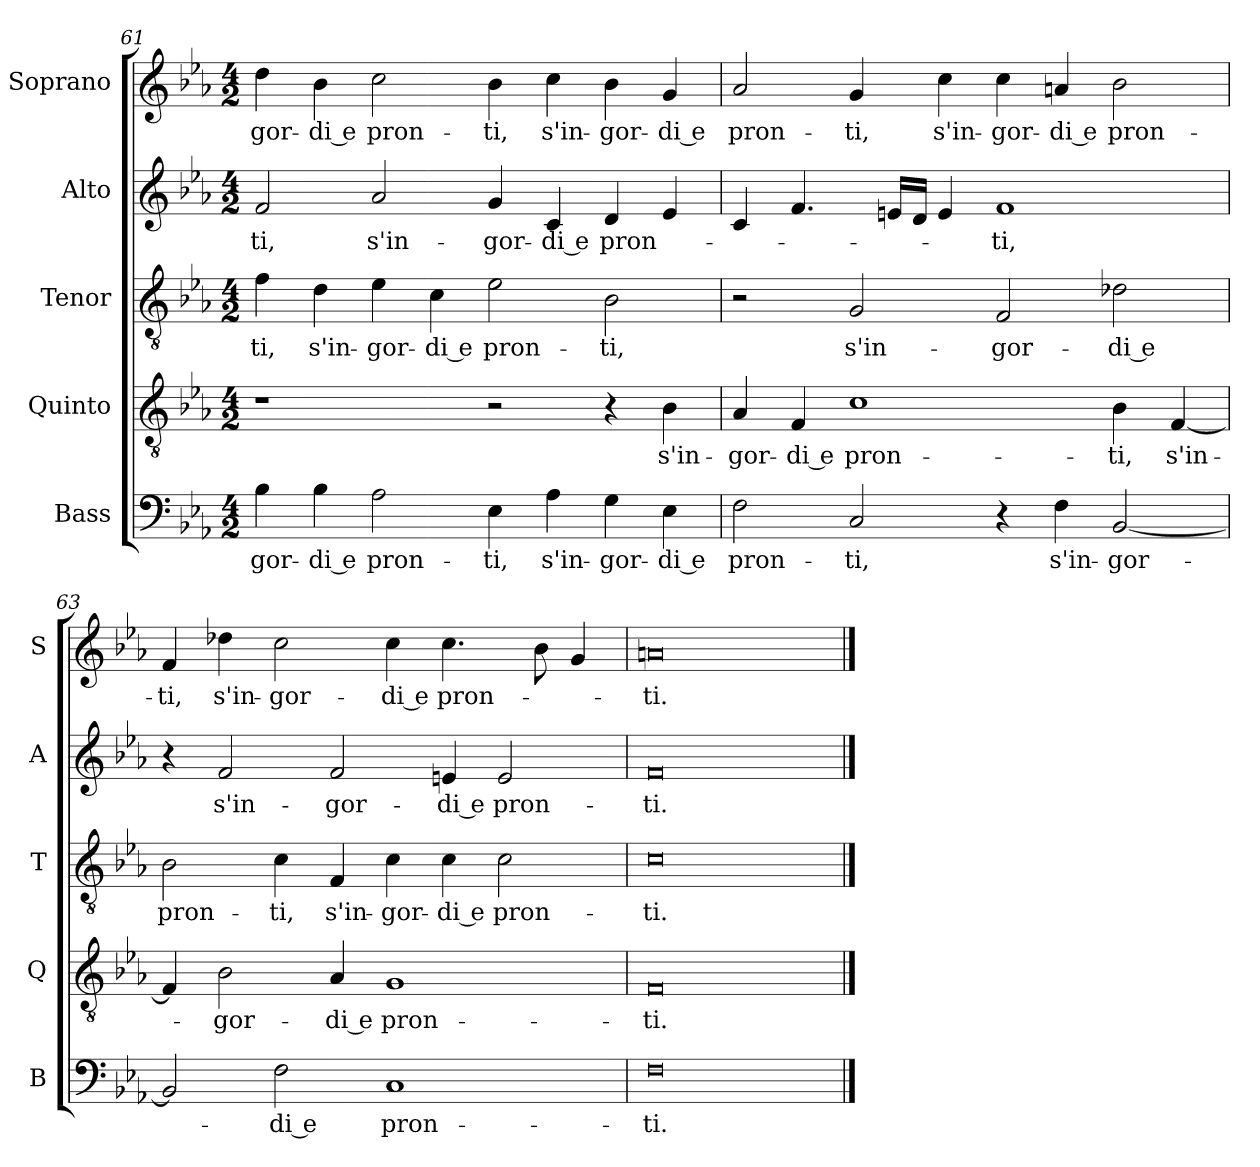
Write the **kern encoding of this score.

**kern	**text	**kern	**text	**kern	**text	**kern	**text	**kern	**text
*part5	*part5	*part4	*part4	*part3	*part3	*part2	*part2	*part1	*part1
*staff5	*staff5	*staff4	*staff4	*staff3	*staff3	*staff2	*staff2	*staff1	*staff1
*I"Bass	*	*I"Quinto	*	*I"Tenor	*	*I"Alto	*	*I"Soprano	*
*I'B	*	*I'Q	*	*I'T	*	*I'A	*	*I'S	*
*clefF4	*	*clefGv2	*	*clefGv2	*	*clefG2	*	*clefG2	*
*k[b-e-a-]	*	*k[b-e-a-]	*	*k[b-e-a-]	*	*k[b-e-a-]	*	*k[b-e-a-]	*
*E-:	*	*E-:	*	*E-:	*	*E-:	*	*E-:	*
*M4/2	*	*M4/2	*	*M4/2	*	*M4/2	*	*M4/2	*
=61	=61	=61	=61	=61	=61	=61	=61	=61	=61
!	!LO:LY:b	!	!	!	!LO:LY:b	!	!LO:LY:b	!	!LO:LY:b
4B-\	-gor-	1r	.	4f\	-ti,	2f/	-ti,	4dd\	-gor-
!	!LO:LY:b	!	!	!	!LO:LY:b	!	!	!	!LO:LY:b
4B-\	-di e	.	.	4d\	s'in-	.	.	4b-\	-di e
!	!LO:LY:b	!	!	!	!LO:LY:b	!	!LO:LY:b	!	!LO:LY:b
2A-\	pron-	.	.	4e-\	-gor-	2a-/	s'in-	2cc\	pron-
!	!	!	!	!	!LO:LY:b	!	!	!	!
.	.	.	.	4c\	-di e	.	.	.	.
!	!LO:LY:b	!	!	!	!LO:LY:b	!	!LO:LY:b	!	!LO:LY:b
4E-\	-ti,	2r	.	2e-\	pron-	4g/	-gor-	4b-\	-ti,
!	!LO:LY:b	!	!	!	!	!	!LO:LY:b	!	!LO:LY:b
4A-\	s'in-	.	.	.	.	4c/	-di e	4cc\	s'in-
!	!LO:LY:b	!	!	!	!LO:LY:b	!	!LO:LY:b	!	!LO:LY:b
4G\	-gor-	4r	.	2B-\	-ti,	4d/	pron-	4b-\	-gor-
!	!LO:LY:b	!	!LO:LY:b	!	!	!	!	!	!LO:LY:b
4E-\	-di e	4B-\	s'in-	.	.	4e-/	.	4g/	-di e
=62	=62	=62	=62	=62	=62	=62	=62	=62	=62
!	!LO:LY:b	!	!LO:LY:b	!	!	!	!	!	!LO:LY:b
2F\	pron-	4A-/	-gor-	2r	.	4c/	.	2a-/	pron-
!	!	!	!LO:LY:b	!	!	!	!	!	!
.	.	4F/	-di e	.	.	4.f/	.	.	.
!	!LO:LY:b	!	!LO:LY:b	!	!LO:LY:b	!	!	!	!LO:LY:b
2C/	-ti,	1c	pron-	2G/	s'in-	.	.	4g/	-ti,
.	.	.	.	.	.	16en/LL	.	.	.
.	.	.	.	.	.	16d/JJ	.	.	.
!	!	!	!	!	!	!	!	!	!LO:LY:b
.	.	.	.	.	.	4e/	.	4cc\	s'in-
!	!	!	!	!	!LO:LY:b	!	!LO:LY:b	!	!LO:LY:b
4r	.	.	.	2F/	-gor-	1f	-ti,	4cc\	-gor-
!	!LO:LY:b	!	!	!	!	!	!	!	!LO:LY:b
4F\	s'in-	.	.	.	.	.	.	4an/	-di e
!	!LO:LY:b	!	!LO:LY:b	!	!LO:LY:b	!	!	!	!LO:LY:b
[2BB-/	-gor-	4B-\	-ti,	2d-X\	-di e	.	.	2b-\	pron-
!	!	!	!LO:LY:b	!	!	!	!	!	!
.	.	[4F/	s'in-	.	.	.	.	.	.
!!LO:LB:g=z
=63	=63	=63	=63	=63	=63	=63	=63	=63	=63
!	!	!	!	!	!LO:LY:b	!	!	!	!LO:LY:b
2BB-/]	.	4F/]	.	2B-\	pron-	4r	.	4f/	-ti,
!	!	!	!LO:LY:b	!	!	!	!LO:LY:b	!	!LO:LY:b
.	.	2B-\	-gor-	.	.	2f/	s'in-	4dd-X\	s'in-
!	!LO:LY:b	!	!	!	!LO:LY:b	!	!	!	!LO:LY:b
2F\	-di e	.	.	4c\	-ti,	.	.	2cc\	-gor-
!	!	!	!LO:LY:b	!	!LO:LY:b	!	!LO:LY:b	!	!
.	.	4A-/	-di e	4F/	s'in-	2f/	-gor-	.	.
!	!LO:LY:b	!	!LO:LY:b	!	!LO:LY:b	!	!	!	!LO:LY:b
1C	pron-	1G	pron-	4c\	-gor-	.	.	4cc\	-di e
!	!	!	!	!	!LO:LY:b	!	!LO:LY:b	!	!LO:LY:b
.	.	.	.	4c\	-di e	4en/	-di e	4.cc\	pron-
!	!	!	!	!	!LO:LY:b	!	!LO:LY:b	!	!
.	.	.	.	2c\	pron-	2e/	pron-	.	.
.	.	.	.	.	.	.	.	8b-\	.
.	.	.	.	.	.	.	.	4g/	.
=64	=64	=64	=64	=64	=64	=64	=64	=64	=64
!	!LO:LY:b	!	!LO:LY:b	!	!LO:LY:b	!	!LO:LY:b	!	!LO:LY:b
0F	-ti.	0F	-ti.	0c	-ti.	0f	-ti.	0an	-ti.
==	==	==	==	==	==	==	==	==	==
*-	*-	*-	*-	*-	*-	*-	*-	*-	*-
